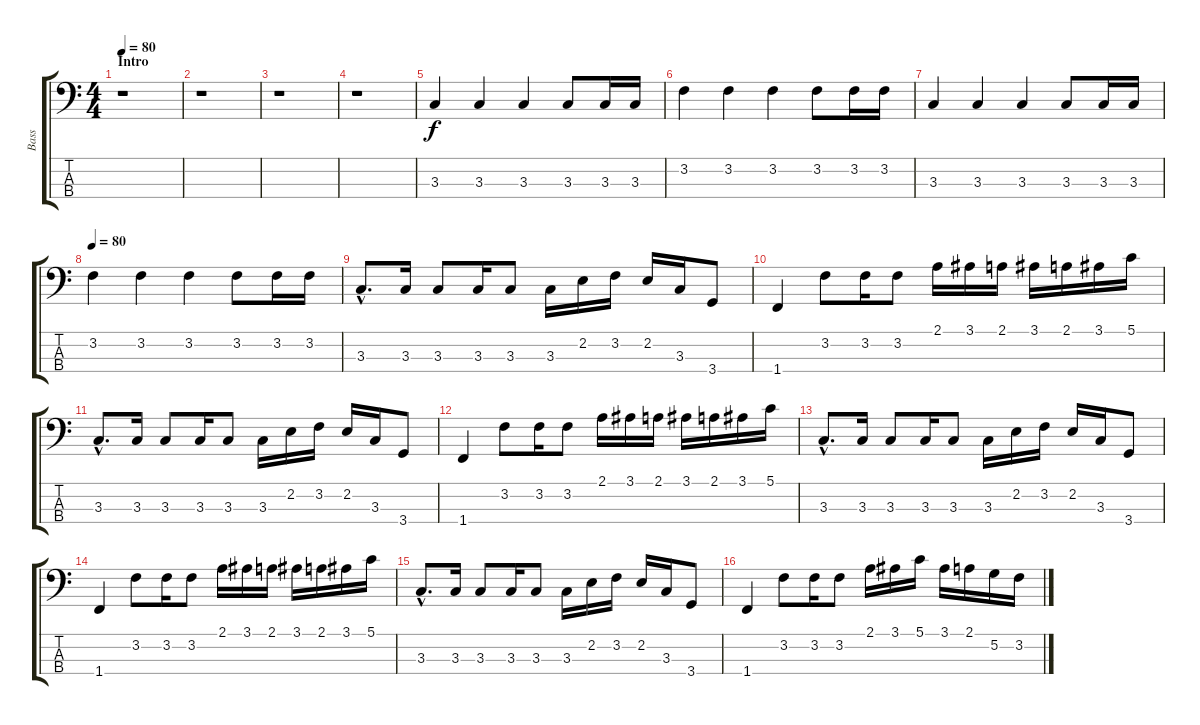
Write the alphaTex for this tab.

\track ("Bass" "Bass") {instrument electricbassfinger}
\staff {score tabs}
\tuning (G2 D2 A1 E1) {hide}
\ts (4 4)
\section ("" "Intro")
\tempo 80
\tempo 65
\tempo 80
\clef f4
\ks c
r.1{dy f instrument electricbassfinger} |
r.1 |
r.1 |
r.1 |
3.3.4{volume 16} 3.3.4 3.3.4 3.3.8 3.3.16 3.3.16 |
3.2.4 3.2.4 3.2.4 3.2.8 3.2.16 3.2.16 |
3.3.4 3.3.4 3.3.4 3.3.8 3.3.16 3.3.16 |
\tempo 80
3.2.4 3.2.4 3.2.4 3.2.8 3.2.16 3.2.16 |
3.3{hac}.8{d volume 16} 3.3.16 3.3.8 3.3.16 3.3.8 3.3.16 2.2.16 3.2.16 2.2.16 3.3.16 3.4.8 |
1.4.4 3.2.8 3.2.16 3.2.8 2.1.16 3.1.16 2.1.16 3.1.16 2.1.16 3.1.16 5.1.16 |
3.3{hac}.8{d} 3.3.16 3.3.8 3.3.16 3.3.8 3.3.16 2.2.16 3.2.16 2.2.16 3.3.16 3.4.8 |
1.4.4 3.2.8 3.2.16 3.2.8 2.1.16 3.1.16 2.1.16 3.1.16 2.1.16 3.1.16 5.1.16 |
3.3{hac}.8{d} 3.3.16 3.3.8 3.3.16 3.3.8 3.3.16 2.2.16 3.2.16 2.2.16 3.3.16 3.4.8 |
1.4.4 3.2.8 3.2.16 3.2.8 2.1.16 3.1.16 2.1.16 3.1.16 2.1.16 3.1.16 5.1.16 |
3.3{hac}.8{d} 3.3.16 3.3.8 3.3.16 3.3.8 3.3.16 2.2.16 3.2.16 2.2.16 3.3.16 3.4.8 |
1.4.4 3.2.8 3.2.16 3.2.8 2.1.16 3.1.16 5.1.16 3.1.16 2.1.16 5.2.16 3.2.16
